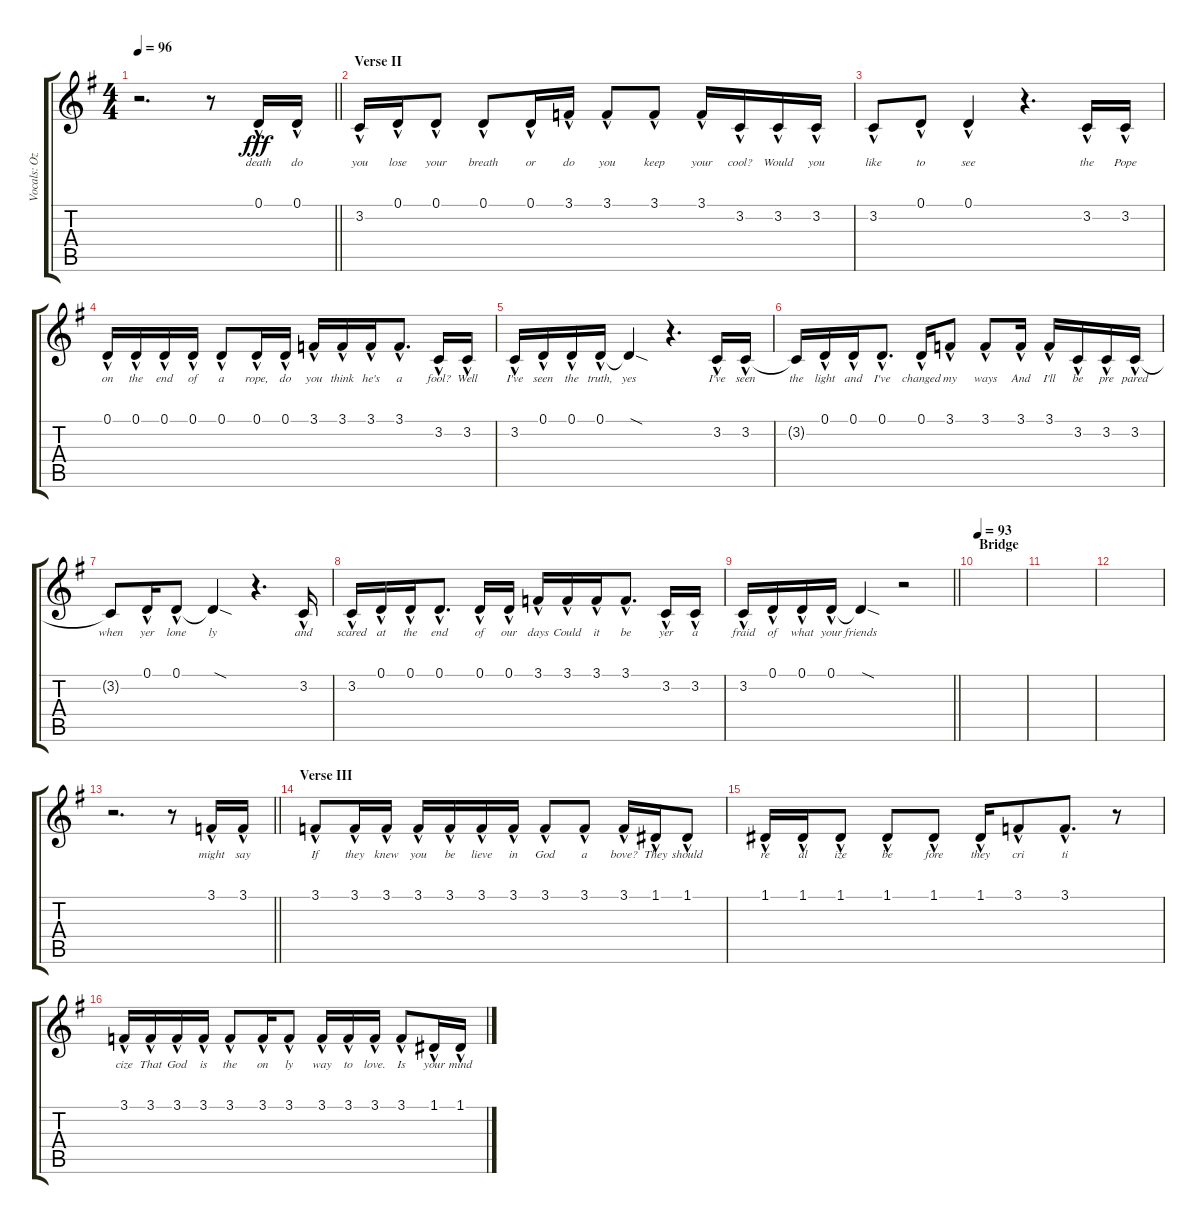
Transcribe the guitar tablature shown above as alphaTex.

\track ("Vocals: Ozzy" "Vocals: Oz") {instrument lead2sawtooth}
\staff {score tabs}
\tuning (D4 A3 F3 C3 G2 D2) {hide}
\ts (4 4)
\tempo 96
\clef g2
\barLineRight lightlight
\ks g
r.2{d dy fff} r.8 0.1{hac}.16{lyrics (0 "death") lyrics (1 "") lyrics (2 "") lyrics (3 "") lyrics (4 "")} 0.1{hac}.16{lyrics (0 "do") lyrics (1 "") lyrics (2 "") lyrics (3 "") lyrics (4 "")} |
\section ("" "Verse II")
3.2{hac}.16{lyrics (0 "you") lyrics (1 "") lyrics (2 "") lyrics (3 "") lyrics (4 "")} 0.1{hac}.16{lyrics (0 "lose") lyrics (1 "") lyrics (2 "") lyrics (3 "") lyrics (4 "")} 0.1{hac}.8{lyrics (0 "your") lyrics (1 "") lyrics (2 "") lyrics (3 "") lyrics (4 "")} 0.1{hac}.8{lyrics (0 "breath") lyrics (1 "") lyrics (2 "") lyrics (3 "") lyrics (4 "")} 0.1{hac}.16{lyrics (0 "or") lyrics (1 "") lyrics (2 "") lyrics (3 "") lyrics (4 "")} 3.1{hac}.16{lyrics (0 "do") lyrics (1 "") lyrics (2 "") lyrics (3 "") lyrics (4 "")} 3.1{hac}.8{lyrics (0 "you") lyrics (1 "") lyrics (2 "") lyrics (3 "") lyrics (4 "")} 3.1{hac}.8{lyrics (0 "keep") lyrics (1 "") lyrics (2 "") lyrics (3 "") lyrics (4 "")} 3.1{hac}.16{lyrics (0 "your") lyrics (1 "") lyrics (2 "") lyrics (3 "") lyrics (4 "")} 3.2{hac}.16{lyrics (0 "cool?") lyrics (1 "") lyrics (2 "") lyrics (3 "") lyrics (4 "")} 3.2{hac}.16{lyrics (0 "Would") lyrics (1 "") lyrics (2 "") lyrics (3 "") lyrics (4 "")} 3.2{hac}.16{lyrics (0 "you") lyrics (1 "") lyrics (2 "") lyrics (3 "") lyrics (4 "")} |
3.2{hac}.8{lyrics (0 "like") lyrics (1 "") lyrics (2 "") lyrics (3 "") lyrics (4 "")} 0.1{hac}.8{lyrics (0 "to") lyrics (1 "") lyrics (2 "") lyrics (3 "") lyrics (4 "")} 0.1{hac}.4{lyrics (0 "see") lyrics (1 "") lyrics (2 "") lyrics (3 "") lyrics (4 "")} r.4{d} 3.2{hac}.16{lyrics (0 "the") lyrics (1 "") lyrics (2 "") lyrics (3 "") lyrics (4 "")} 3.2{hac}.16{lyrics (0 "Pope") lyrics (1 "") lyrics (2 "") lyrics (3 "") lyrics (4 "")} |
0.1{hac}.16{lyrics (0 "on") lyrics (1 "") lyrics (2 "") lyrics (3 "") lyrics (4 "")} 0.1{hac}.16{lyrics (0 "the") lyrics (1 "") lyrics (2 "") lyrics (3 "") lyrics (4 "")} 0.1{hac}.16{lyrics (0 "end") lyrics (1 "") lyrics (2 "") lyrics (3 "") lyrics (4 "")} 0.1{hac}.16{lyrics (0 "of") lyrics (1 "") lyrics (2 "") lyrics (3 "") lyrics (4 "")} 0.1{hac}.8{lyrics (0 "a") lyrics (1 "") lyrics (2 "") lyrics (3 "") lyrics (4 "")} 0.1{hac}.16{lyrics (0 "rope,") lyrics (1 "") lyrics (2 "") lyrics (3 "") lyrics (4 "")} 0.1{hac}.16{lyrics (0 "do") lyrics (1 "") lyrics (2 "") lyrics (3 "") lyrics (4 "")} 3.1{hac}.16{lyrics (0 "you") lyrics (1 "") lyrics (2 "") lyrics (3 "") lyrics (4 "")} 3.1{hac}.16{lyrics (0 "think") lyrics (1 "") lyrics (2 "") lyrics (3 "") lyrics (4 "")} 3.1{hac}.16{lyrics (0 "he's") lyrics (1 "") lyrics (2 "") lyrics (3 "") lyrics (4 "")} 3.1{hac}.8{d lyrics (0 "a") lyrics (1 "") lyrics (2 "") lyrics (3 "") lyrics (4 "")} 3.2{hac}.16{lyrics (0 "fool?") lyrics (1 "") lyrics (2 "") lyrics (3 "") lyrics (4 "")} 3.2{hac}.16{lyrics (0 "Well") lyrics (1 "") lyrics (2 "") lyrics (3 "") lyrics (4 "")} |
3.2{hac}.16{lyrics (0 "I've") lyrics (1 "") lyrics (2 "") lyrics (3 "") lyrics (4 "")} 0.1{hac}.16{lyrics (0 "seen") lyrics (1 "") lyrics (2 "") lyrics (3 "") lyrics (4 "")} 0.1{hac}.16{lyrics (0 "the") lyrics (1 "") lyrics (2 "") lyrics (3 "") lyrics (4 "")} 0.1{hac}.16{lyrics (0 "truth,") lyrics (1 "") lyrics (2 "") lyrics (3 "") lyrics (4 "")} 0.1{sod t}.4{lyrics (0 "yes") lyrics (1 "") lyrics (2 "") lyrics (3 "") lyrics (4 "")} r.4{d} 3.2{hac}.16{lyrics (0 "I've") lyrics (1 "") lyrics (2 "") lyrics (3 "") lyrics (4 "")} 3.2{hac}.16{lyrics (0 "seen") lyrics (1 "") lyrics (2 "") lyrics (3 "") lyrics (4 "")} |
3.2{t}.16{lyrics (0 "the") lyrics (1 "") lyrics (2 "") lyrics (3 "") lyrics (4 "")} 0.1{hac}.16{lyrics (0 "light") lyrics (1 "") lyrics (2 "") lyrics (3 "") lyrics (4 "")} 0.1{hac}.16{lyrics (0 "and") lyrics (1 "") lyrics (2 "") lyrics (3 "") lyrics (4 "")} 0.1{hac}.8{d lyrics (0 "I've") lyrics (1 "") lyrics (2 "") lyrics (3 "") lyrics (4 "")} 0.1{hac}.16{lyrics (0 "changed") lyrics (1 "") lyrics (2 "") lyrics (3 "") lyrics (4 "")} 3.1{hac}.8{lyrics (0 "my") lyrics (1 "") lyrics (2 "") lyrics (3 "") lyrics (4 "")} 3.1{hac}.8{lyrics (0 "ways") lyrics (1 "") lyrics (2 "") lyrics (3 "") lyrics (4 "")} 3.1{hac}.16{lyrics (0 "And") lyrics (1 "") lyrics (2 "") lyrics (3 "") lyrics (4 "")} 3.1{hac}.16{lyrics (0 "I'll") lyrics (1 "") lyrics (2 "") lyrics (3 "") lyrics (4 "")} 3.2{hac}.16{lyrics (0 "be") lyrics (1 "") lyrics (2 "") lyrics (3 "") lyrics (4 "")} 3.2{hac}.16{lyrics (0 "pre") lyrics (1 "") lyrics (2 "") lyrics (3 "") lyrics (4 "")} 3.2{hac}.16{lyrics (0 "pared") lyrics (1 "") lyrics (2 "") lyrics (3 "") lyrics (4 "")} |
3.2{t}.8{lyrics (0 "when") lyrics (1 "") lyrics (2 "") lyrics (3 "") lyrics (4 "")} 0.1{hac}.16{lyrics (0 "yer") lyrics (1 "") lyrics (2 "") lyrics (3 "") lyrics (4 "")} 0.1{hac}.8{lyrics (0 "lone") lyrics (1 "") lyrics (2 "") lyrics (3 "") lyrics (4 "") beam merge} 0.1{sod t}.4{lyrics (0 "ly") lyrics (1 "") lyrics (2 "") lyrics (3 "") lyrics (4 "")} r.4{d} 3.2{hac}.16{lyrics (0 "and") lyrics (1 "") lyrics (2 "") lyrics (3 "") lyrics (4 "")} |
3.2{hac}.16{lyrics (0 "scared") lyrics (1 "") lyrics (2 "") lyrics (3 "") lyrics (4 "")} 0.1{hac}.16{lyrics (0 "at") lyrics (1 "") lyrics (2 "") lyrics (3 "") lyrics (4 "")} 0.1{hac}.16{lyrics (0 "the") lyrics (1 "") lyrics (2 "") lyrics (3 "") lyrics (4 "")} 0.1{hac}.8{d lyrics (0 "end") lyrics (1 "") lyrics (2 "") lyrics (3 "") lyrics (4 "")} 0.1{hac}.16{lyrics (0 "of") lyrics (1 "") lyrics (2 "") lyrics (3 "") lyrics (4 "")} 0.1{hac}.16{lyrics (0 "our") lyrics (1 "") lyrics (2 "") lyrics (3 "") lyrics (4 "")} 3.1{hac}.16{lyrics (0 "days") lyrics (1 "") lyrics (2 "") lyrics (3 "") lyrics (4 "")} 3.1{hac}.16{lyrics (0 "Could") lyrics (1 "") lyrics (2 "") lyrics (3 "") lyrics (4 "")} 3.1{hac}.16{lyrics (0 "it") lyrics (1 "") lyrics (2 "") lyrics (3 "") lyrics (4 "")} 3.1{hac}.8{d lyrics (0 "be") lyrics (1 "") lyrics (2 "") lyrics (3 "") lyrics (4 "")} 3.2{hac}.16{lyrics (0 "yer") lyrics (1 "") lyrics (2 "") lyrics (3 "") lyrics (4 "")} 3.2{hac}.16{lyrics (0 "a") lyrics (1 "") lyrics (2 "") lyrics (3 "") lyrics (4 "")} |
\barLineRight lightlight
3.2{hac}.16{lyrics (0 "fraid") lyrics (1 "") lyrics (2 "") lyrics (3 "") lyrics (4 "")} 0.1{hac}.16{lyrics (0 "of") lyrics (1 "") lyrics (2 "") lyrics (3 "") lyrics (4 "")} 0.1{hac}.16{lyrics (0 "what") lyrics (1 "") lyrics (2 "") lyrics (3 "") lyrics (4 "")} 0.1{hac}.16{lyrics (0 "your") lyrics (1 "") lyrics (2 "") lyrics (3 "") lyrics (4 "")} 0.1{sod t}.4{lyrics (0 "friends") lyrics (1 "") lyrics (2 "") lyrics (3 "") lyrics (4 "")} r.2 |
\section ("" "Bridge")
\tempo 93
|
|
|
\barLineRight lightlight
r.2{d} r.8 3.1{hac}.16{lyrics (0 "might") lyrics (1 "") lyrics (2 "") lyrics (3 "") lyrics (4 "")} 3.1{hac}.16{lyrics (0 "say") lyrics (1 "") lyrics (2 "") lyrics (3 "") lyrics (4 "")} |
\section ("" "Verse III")
3.1{hac}.8{lyrics (0 "If") lyrics (1 "") lyrics (2 "") lyrics (3 "") lyrics (4 "")} 3.1{hac}.16{lyrics (0 "they") lyrics (1 "") lyrics (2 "") lyrics (3 "") lyrics (4 "")} 3.1{hac}.16{lyrics (0 "knew") lyrics (1 "") lyrics (2 "") lyrics (3 "") lyrics (4 "")} 3.1{hac}.16{lyrics (0 "you") lyrics (1 "") lyrics (2 "") lyrics (3 "") lyrics (4 "")} 3.1{hac}.16{lyrics (0 "be") lyrics (1 "") lyrics (2 "") lyrics (3 "") lyrics (4 "")} 3.1{hac}.16{lyrics (0 "lieve") lyrics (1 "") lyrics (2 "") lyrics (3 "") lyrics (4 "")} 3.1{hac}.16{lyrics (0 "in") lyrics (1 "") lyrics (2 "") lyrics (3 "") lyrics (4 "")} 3.1{hac}.8{lyrics (0 "God") lyrics (1 "") lyrics (2 "") lyrics (3 "") lyrics (4 "")} 3.1{hac}.8{lyrics (0 "a") lyrics (1 "") lyrics (2 "") lyrics (3 "") lyrics (4 "")} 3.1{hac}.16{lyrics (0 "bove?") lyrics (1 "") lyrics (2 "") lyrics (3 "") lyrics (4 "")} 1.1{hac}.16{lyrics (0 "They") lyrics (1 "") lyrics (2 "") lyrics (3 "") lyrics (4 "")} 1.1{hac}.8{lyrics (0 "should") lyrics (1 "") lyrics (2 "") lyrics (3 "") lyrics (4 "")} |
1.1{hac}.16{lyrics (0 "re") lyrics (1 "") lyrics (2 "") lyrics (3 "") lyrics (4 "")} 1.1{hac}.16{lyrics (0 "al") lyrics (1 "") lyrics (2 "") lyrics (3 "") lyrics (4 "")} 1.1{hac}.8{lyrics (0 "ize") lyrics (1 "") lyrics (2 "") lyrics (3 "") lyrics (4 "")} 1.1{hac}.8{lyrics (0 "be") lyrics (1 "") lyrics (2 "") lyrics (3 "") lyrics (4 "")} 1.1{hac}.8{lyrics (0 "fore") lyrics (1 "") lyrics (2 "") lyrics (3 "") lyrics (4 "")} 1.1{hac}.16{lyrics (0 "they") lyrics (1 "") lyrics (2 "") lyrics (3 "") lyrics (4 "")} 3.1{hac}.8{lyrics (0 "cri") lyrics (1 "") lyrics (2 "") lyrics (3 "") lyrics (4 "")} 3.1{hac}.8{d lyrics (0 "ti") lyrics (1 "") lyrics (2 "") lyrics (3 "") lyrics (4 "")} r.8 |
3.1{hac}.16{lyrics (0 "cize") lyrics (1 "") lyrics (2 "") lyrics (3 "") lyrics (4 "")} 3.1{hac}.16{lyrics (0 "That") lyrics (1 "") lyrics (2 "") lyrics (3 "") lyrics (4 "")} 3.1{hac}.16{lyrics (0 "God") lyrics (1 "") lyrics (2 "") lyrics (3 "") lyrics (4 "")} 3.1{hac}.16{lyrics (0 "is") lyrics (1 "") lyrics (2 "") lyrics (3 "") lyrics (4 "")} 3.1{hac}.8{lyrics (0 "the") lyrics (1 "") lyrics (2 "") lyrics (3 "") lyrics (4 "")} 3.1{hac}.16{lyrics (0 "on") lyrics (1 "") lyrics (2 "") lyrics (3 "") lyrics (4 "")} 3.1{hac}.8{lyrics (0 "ly") lyrics (1 "") lyrics (2 "") lyrics (3 "") lyrics (4 "")} 3.1{hac}.16{lyrics (0 "way") lyrics (1 "") lyrics (2 "") lyrics (3 "") lyrics (4 "")} 3.1{hac}.16{lyrics (0 "to") lyrics (1 "") lyrics (2 "") lyrics (3 "") lyrics (4 "")} 3.1{hac}.16{lyrics (0 "love.") lyrics (1 "") lyrics (2 "") lyrics (3 "") lyrics (4 "")} 3.1{hac}.8{lyrics (0 "Is") lyrics (1 "") lyrics (2 "") lyrics (3 "") lyrics (4 "")} 1.1{hac}.16{lyrics (0 "your") lyrics (1 "") lyrics (2 "") lyrics (3 "") lyrics (4 "")} 1.1{hac}.16{lyrics (0 "mind") lyrics (1 "") lyrics (2 "") lyrics (3 "") lyrics (4 "")}
